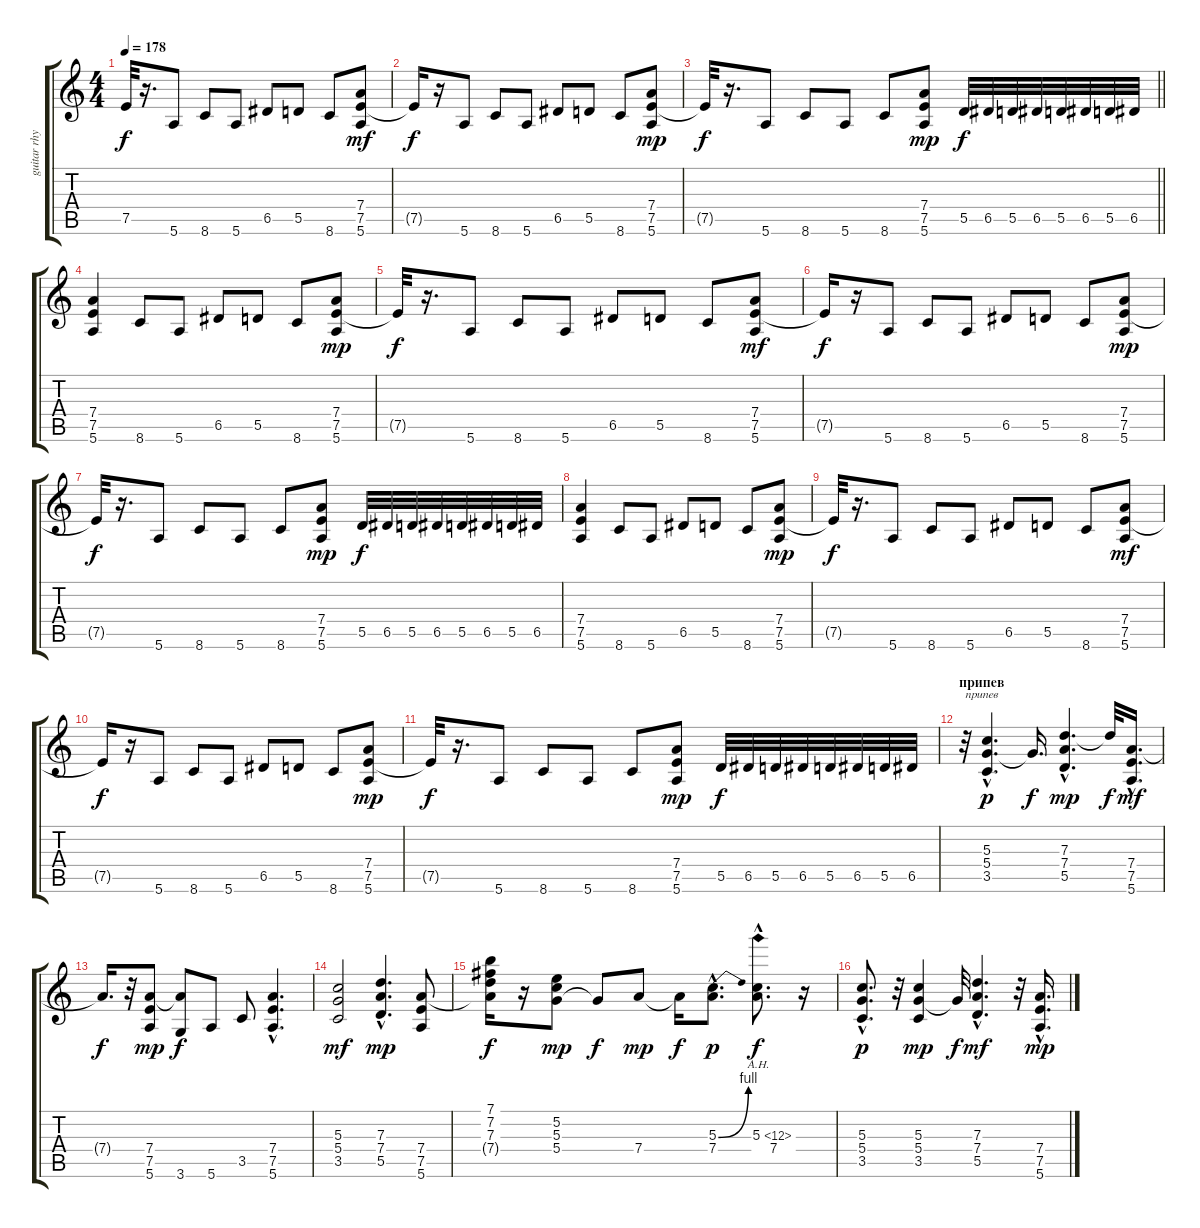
\track ("guitar rhythm" "guitar rhy") {instrument overdrivenguitar}
\staff {score tabs}
\tuning (E4 B3 G3 D3 A2 E2) {hide}
\ts (4 4)
\tempo 178
\clef g2
\ks c
7.5{t}.32{dy f} r.16{d} 5.6.8 8.6.8 5.6.8 6.5.8 5.5.8 8.6.8 (7.4 7.5 5.6).8{dy mf} |
7.5{t}.16{dy f} r.16 5.6.8 8.6.8 5.6.8 6.5.8 5.5.8 8.6.8 (7.4 7.5 5.6).8{dy mp} |
\barLineRight lightlight
7.5{t}.32{dy f} r.16{d} 5.6.8 8.6.8 5.6.8 8.6.8 (7.4 7.5 5.6).8{dy mp} 5.5.32{dy f} 6.5.32 5.5.32 6.5.32 5.5.32 6.5.32 5.5.32 6.5.32 |
(7.4 7.5 5.6).4 8.6.8 5.6.8 6.5.8 5.5.8 8.6.8 (7.4 7.5 5.6).8{dy mp} |
7.5{t}.32{dy f} r.16{d} 5.6.8 8.6.8 5.6.8 6.5.8 5.5.8 8.6.8 (7.4 7.5 5.6).8{dy mf} |
7.5{t}.16{dy f} r.16 5.6.8 8.6.8 5.6.8 6.5.8 5.5.8 8.6.8 (7.4 7.5 5.6).8{dy mp} |
7.5{t}.32{dy f} r.16{d} 5.6.8 8.6.8 5.6.8 8.6.8 (7.4 7.5 5.6).8{dy mp} 5.5.32{dy f} 6.5.32 5.5.32 6.5.32 5.5.32 6.5.32 5.5.32 6.5.32 |
(7.4 7.5 5.6).4 8.6.8 5.6.8 6.5.8 5.5.8 8.6.8 (7.4 7.5 5.6).8{dy mp} |
7.5{t}.32{dy f} r.16{d} 5.6.8 8.6.8 5.6.8 6.5.8 5.5.8 8.6.8 (7.4 7.5 5.6).8{dy mf} |
7.5{t}.16{dy f} r.16 5.6.8 8.6.8 5.6.8 6.5.8 5.5.8 8.6.8 (7.4 7.5 5.6).8{dy mp} |
7.5{t}.32{dy f} r.16{d} 5.6.8 8.6.8 5.6.8 8.6.8 (7.4 7.5 5.6).8{dy mp} 5.5.32{dy f} 6.5.32 5.5.32 6.5.32 5.5.32 6.5.32 5.5.32 6.5.32 |
\section ("" "припев")
r.32{txt "припев"} (5.3{hac} 5.4{hac} 3.5{hac}).4{d dy p} 5.4{t}.16{d dy f} (7.3{hac} 7.4{hac} 5.5{hac}).4{d dy mp} 7.3{t}.32{dy f} (7.4{hac} 7.5{hac} 5.6{hac}).16{d dy mf} |
7.4{t}.16{d dy f} r.32 (7.4 7.5 5.6).8{dy mp} (7.4{t} 3.6).8{dy f} 5.6.8 3.5.8 (7.4{hac} 7.5{hac} 5.6{hac}).4{d} |
(5.3 5.4 3.5).2{dy mf} (7.3{hac} 7.4{hac} 5.5{hac}).4{d dy mp} (7.4 7.5 5.6).8 |
(7.1 7.2 7.3 7.4{t}).16{dy f} r.16 (5.2 5.3 5.4).8{dy mp} 5.4{t}.8{dy f} 7.4.8{dy mp} 7.4{t}.16{dy f} (5.3{be (bend 0 0 60 4) hac} 7.4{hac}).8{d dy p} (5.3{ah 7 hac} 7.4).8{d dy f} r.16 |
(5.3{hac} 5.4{hac} 3.5{hac}).8{d dy p} r.32 (5.3 5.4 3.5).4{dy mp} 5.4{t}.32{dy f} (7.3{hac} 7.4{hac} 5.5{hac}).4{d dy mf} r.32 (7.4{hac} 7.5{hac} 5.6{hac}).16{d dy mp}
